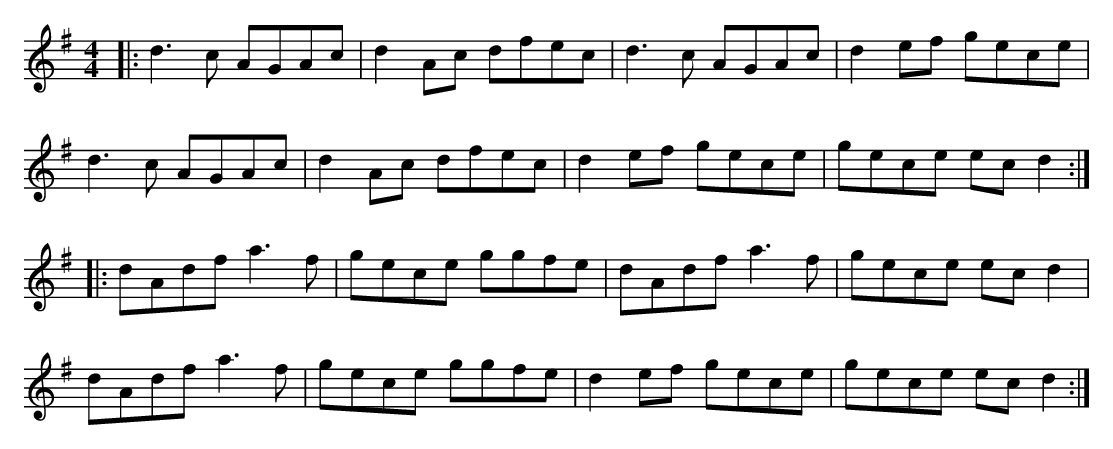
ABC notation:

X:1
M:4/4
K:Dmix
|:d3 c AGAc|d2 Ac dfec|d3 c AGAc|d2 ef gece|
d3 c AGAc|d2 Ac dfec|d2 ef gece|gece ec d2:|
|:dAdf a3 f|gece ggfe|dAdf a3 f|gece ec d2|
dAdf a3 f|gece ggfe|d2 ef gece|gece ec d2:|
